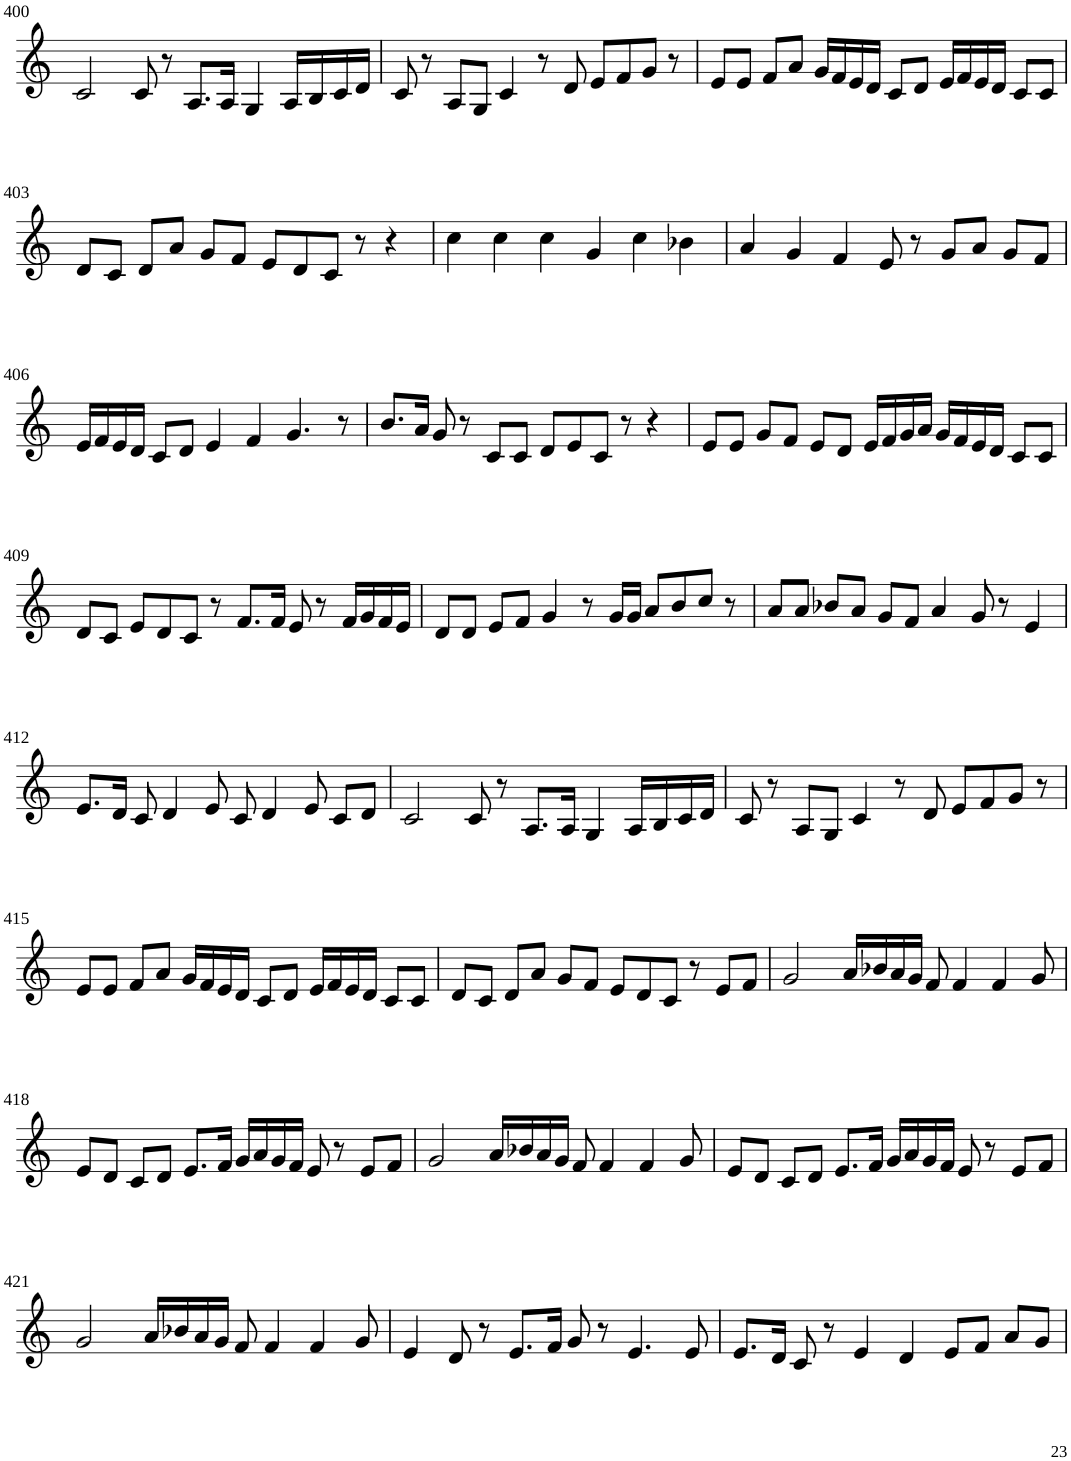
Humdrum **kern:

**kern
*part1
*staff1
*I"Violin
!!LO:PB:g=z
*clefG2
*k[]
*M6/4
=400
2c/
8c/
8r
8.A/L
16A/Jk
4G/
16A/LL
16B/
16c/
16d/JJ
=401
8c/
8r
8A/L
8G/J
4c/
8r
8d/
8e/L
8f/
8g/J
8r
=402
8e/L
8e/J
8f/L
8a/J
16g/LL
16f/
16e/
16d/JJ
8c/L
8d/J
16e/LL
16f/
16e/
16d/JJ
8c/L
8c/J
!!LO:LB:g=z
=403
8d/L
8c/J
8d/L
8a/J
8g/L
8f/J
8e/L
8d/
8c/J
8r
4r
=404
4cc\
4cc\
4cc\
4g/
4cc\
4b-X\
=405
4a/
4g/
4f/
8e/
8r
8g/L
8a/J
8g/L
8f/J
!!LO:LB:g=z
=406
16e/LL
16f/
16e/
16d/JJ
8c/L
8d/J
4e/
4f/
4.g/
8r
=407
8.b/L
16a/Jk
8g/
8r
8c/L
8c/J
8d/L
8e/
8c/J
8r
4r
=408
8e/L
8e/J
8g/L
8f/J
8e/L
8d/J
16e/LL
16f/
16g/
16a/JJ
16g/LL
16f/
16e/
16d/JJ
8c/L
8c/J
!!LO:LB:g=z
=409
8d/L
8c/J
8e/L
8d/
8c/J
8r
8.f/L
16f/Jk
8e/
8r
16f/LL
16g/
16f/
16e/JJ
=410
8d/L
8d/J
8e/L
8f/J
4g/
8r
16g/LL
16g/JJ
8a/L
8b/
8cc/J
8r
=411
8a/L
8a/J
8b-X/L
8a/J
8g/L
8f/J
4a/
8g/
8r
4e/
!!LO:LB:g=z
=412
8.e/L
16d/Jk
8c/
4d/
8e/
8c/
4d/
8e/
8c/L
8d/J
=413
2c/
8c/
8r
8.A/L
16A/Jk
4G/
16A/LL
16B/
16c/
16d/JJ
=414
8c/
8r
8A/L
8G/J
4c/
8r
8d/
8e/L
8f/
8g/J
8r
!!LO:LB:g=z
=415
8e/L
8e/J
8f/L
8a/J
16g/LL
16f/
16e/
16d/JJ
8c/L
8d/J
16e/LL
16f/
16e/
16d/JJ
8c/L
8c/J
=416
8d/L
8c/J
8d/L
8a/J
8g/L
8f/J
8e/L
8d/
8c/J
8r
8e/L
8f/J
=417
2g/
16a/LL
16b-X/
16a/
16g/JJ
8f/
4f/
4f/
8g/
!!LO:LB:g=z
=418
8e/L
8d/J
8c/L
8d/J
8.e/L
16f/Jk
16g/LL
16a/
16g/
16f/JJ
8e/
8r
8e/L
8f/J
=419
2g/
16a/LL
16b-X/
16a/
16g/JJ
8f/
4f/
4f/
8g/
=420
8e/L
8d/J
8c/L
8d/J
8.e/L
16f/Jk
16g/LL
16a/
16g/
16f/JJ
8e/
8r
8e/L
8f/J
!!LO:LB:g=z
=421
2g/
16a/LL
16b-X/
16a/
16g/JJ
8f/
4f/
4f/
8g/
=422
4e/
8d/
8r
8.e/L
16f/Jk
8g/
8r
4.e/
8e/
=423
8.e/L
16d/Jk
8c/
8r
4e/
4d/
8e/L
8f/J
8a/L
8g/J
=
*-
